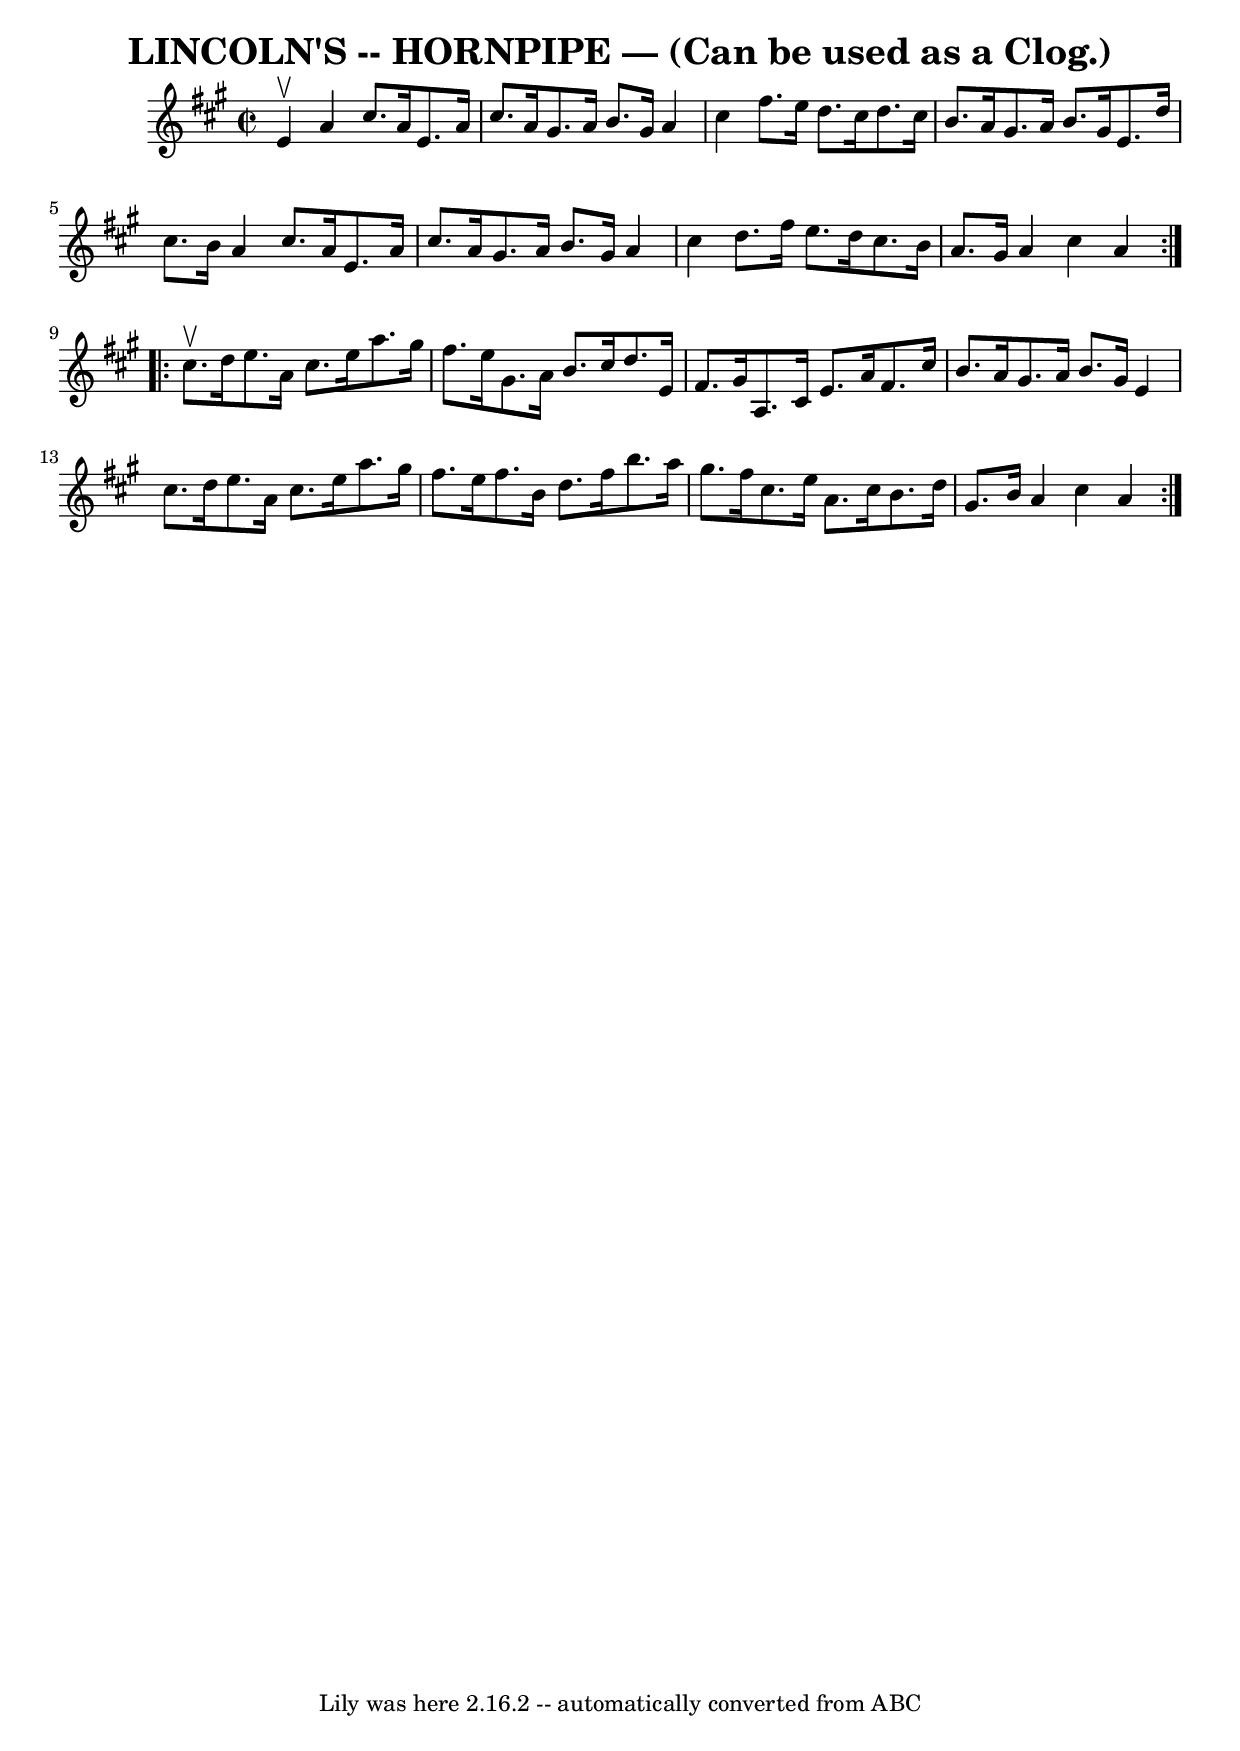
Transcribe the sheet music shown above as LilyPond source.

\version "2.7.40"
\include "Mammoth.ily"
\header {
	%% book = "Ryan's Mammoth Collection of Fiddle Tunes"
	crossRefNumber = "1"
	footnotes = ""
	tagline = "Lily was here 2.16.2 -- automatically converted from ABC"
	title = "LINCOLN'S -- HORNPIPE — (Can be used as a Clog.)"
}
voicedefault =  {
\set Score.defaultBarType = "empty"

\repeat volta 2 {
\override Staff.TimeSignature #'style = #'C
 \time 2/2 \key a \major e'4^\upbow       |
 a'4 cis''8. a'16  
 e'8. a'16 cis''8. a'16    |
 gis'8. a'16 b'8.    
gis'16 a'4 cis''4    |
 fis''8. e''16 d''8. cis''16    
d''8. cis''16 b'8. a'16    |
 gis'8. a'16 b'8. gis'16 
 e'8. d''16 cis''8. b'16    |
     |
 a'4 cis''8.   
 a'16 e'8. a'16 cis''8. a'16    |
 gis'8. a'16 b'8.   
 gis'16 a'4 cis''4    |
 d''8. fis''16 e''8. d''16    
cis''8. b'16 a'8. gis'16    |
 a'4 cis''4 a'4    }     
\repeat volta 2 { cis''8.^\upbow d''16        |
 e''8. a'16    
cis''8. e''16 a''8. gis''16 fis''8. e''16    |
 gis'8.   
 a'16 b'8. cis''16 d''8. e'16 fis'8. gis'16    |
 a8. 
 cis'16 e'8. a'16 fis'8. cis''16 b'8. a'16    |
   
gis'8. a'16 b'8. gis'16 e'4 cis''8. d''16    |
     
|
 e''8. a'16 cis''8. e''16 a''8. gis''16 fis''8.    
e''16    |
 fis''8. b'16 d''8. fis''16 b''8. a''16    
gis''8. fis''16    |
 cis''8. e''16 a'8. cis''16 b'8.    
d''16 gis'8. b'16    |
 a'4 cis''4 a'4    }   
}

\score{
    <<

	\context Staff="default"
	{
	    \voicedefault 
	}

    >>
	\layout {
	}
	\midi {}
}
